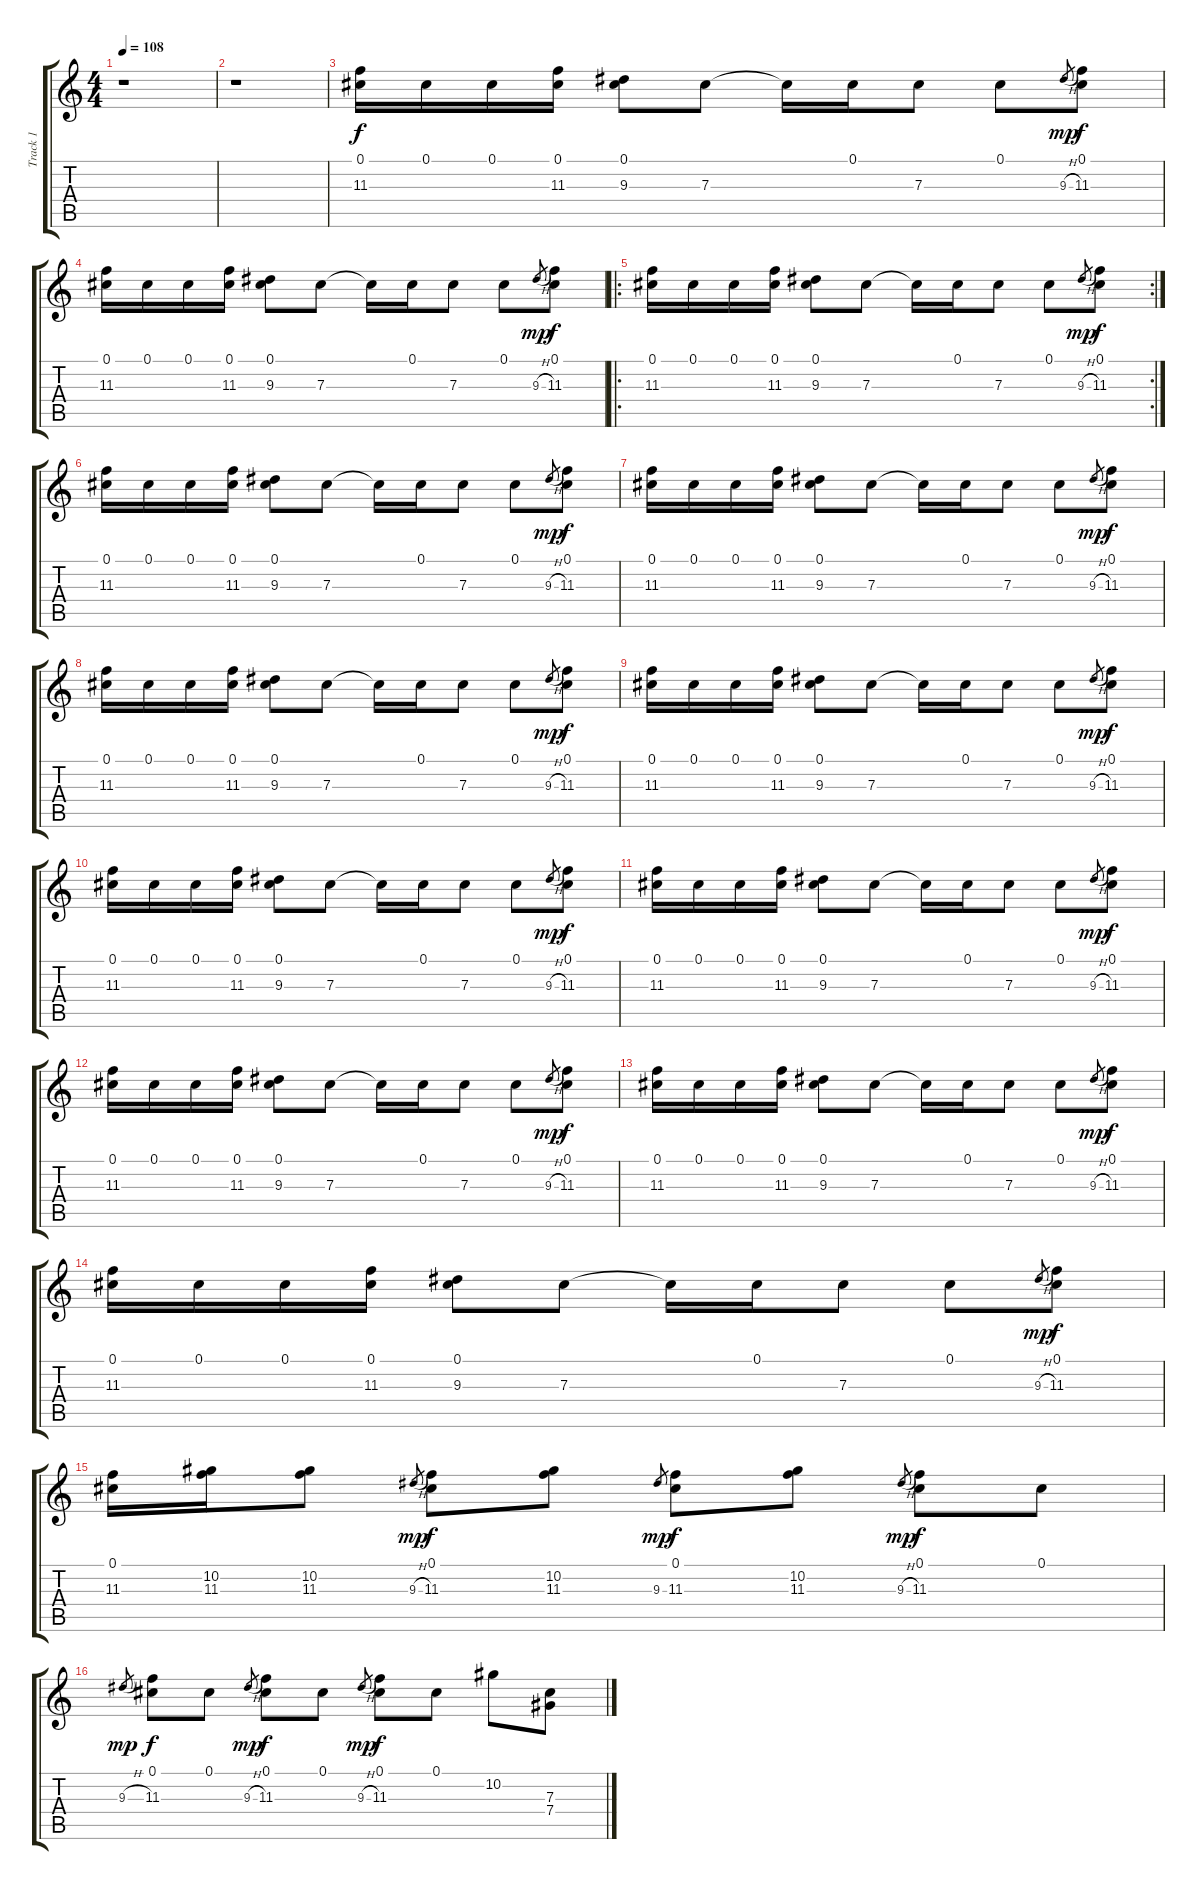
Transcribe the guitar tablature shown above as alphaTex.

\track ("Track 1" "Track 1") {instrument acousticguitarsteel}
\staff {score tabs}
\tuning (Db4 Bb3 Gb3 Db3 Gb2 Db2) {hide}
\ts (4 4)
\tempo 108
\clef g2
\ks c
r.1{dy f} |
r.1 |
(0.1 11.3).16 0.1.16 0.1.16 (0.1 11.3).16 (0.1 9.3).8 7.3.8 7.3{t}.16 0.1.16 7.3.8 0.1.8 9.3{h}.8{gr dy mp} (0.1 11.3).8{dy f} |
(0.1 11.3).16 0.1.16 0.1.16 (0.1 11.3).16 (0.1 9.3).8 7.3.8 7.3{t}.16 0.1.16 7.3.8 0.1.8 9.3{h}.8{gr dy mp} (0.1 11.3).8{dy f} |
\ro
\rc 2
(0.1 11.3).16 0.1.16 0.1.16 (0.1 11.3).16 (0.1 9.3).8 7.3.8 7.3{t}.16 0.1.16 7.3.8 0.1.8 9.3{h}.8{gr dy mp} (0.1 11.3).8{dy f} |
(0.1 11.3).16 0.1.16 0.1.16 (0.1 11.3).16 (0.1 9.3).8 7.3.8 7.3{t}.16 0.1.16 7.3.8 0.1.8 9.3{h}.8{gr dy mp} (0.1 11.3).8{dy f} |
(0.1 11.3).16 0.1.16 0.1.16 (0.1 11.3).16 (0.1 9.3).8 7.3.8 7.3{t}.16 0.1.16 7.3.8 0.1.8 9.3{h}.8{gr dy mp} (0.1 11.3).8{dy f} |
(0.1 11.3).16 0.1.16 0.1.16 (0.1 11.3).16 (0.1 9.3).8 7.3.8 7.3{t}.16 0.1.16 7.3.8 0.1.8 9.3{h}.8{gr dy mp} (0.1 11.3).8{dy f} |
(0.1 11.3).16 0.1.16 0.1.16 (0.1 11.3).16 (0.1 9.3).8 7.3.8 7.3{t}.16 0.1.16 7.3.8 0.1.8 9.3{h}.8{gr dy mp} (0.1 11.3).8{dy f} |
(0.1 11.3).16 0.1.16 0.1.16 (0.1 11.3).16 (0.1 9.3).8 7.3.8 7.3{t}.16 0.1.16 7.3.8 0.1.8 9.3{h}.8{gr dy mp} (0.1 11.3).8{dy f} |
(0.1 11.3).16 0.1.16 0.1.16 (0.1 11.3).16 (0.1 9.3).8 7.3.8 7.3{t}.16 0.1.16 7.3.8 0.1.8 9.3{h}.8{gr dy mp} (0.1 11.3).8{dy f} |
(0.1 11.3).16 0.1.16 0.1.16 (0.1 11.3).16 (0.1 9.3).8 7.3.8 7.3{t}.16 0.1.16 7.3.8 0.1.8 9.3{h}.8{gr dy mp} (0.1 11.3).8{dy f} |
(0.1 11.3).16 0.1.16 0.1.16 (0.1 11.3).16 (0.1 9.3).8 7.3.8 7.3{t}.16 0.1.16 7.3.8 0.1.8 9.3{h}.8{gr dy mp} (0.1 11.3).8{dy f} |
(0.1 11.3).16 0.1.16 0.1.16 (0.1 11.3).16 (0.1 9.3).8 7.3.8 7.3{t}.16 0.1.16 7.3.8 0.1.8 9.3{h}.8{gr dy mp} (0.1 11.3).8{dy f} |
(0.1 11.3).16 (10.2 11.3).16 (10.2 11.3).8 9.3{h}.8{gr dy mp} (0.1 11.3).8{dy f} (10.2 11.3).8 9.3.8{gr dy mp} (0.1 11.3).8{dy f} (10.2 11.3).8 9.3{h}.8{gr dy mp} (0.1 11.3).8{dy f} 0.1.8 |
9.3{h}.8{gr dy mp} (0.1 11.3).8{dy f} 0.1.8 9.3{h}.8{gr dy mp} (0.1 11.3).8{dy f} 0.1.8 9.3{h}.8{gr dy mp} (0.1 11.3).8{dy f} 0.1.8 10.2.8 (7.3 7.4).8
